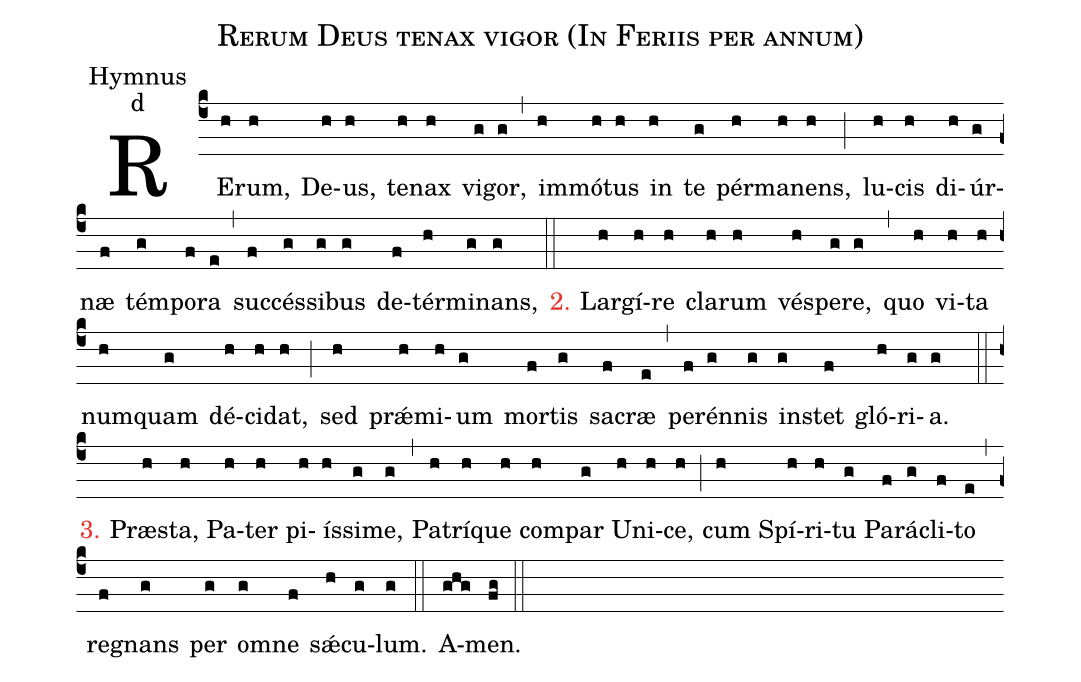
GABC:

name:Rerum Deus tenax vigor (In Feriis per annum);
office-part:Hymnus;
mode:d;
%%
(c4)RE(h)rum,(h) De(h)us,(h) te(h)nax(h) vi(g)gor,(g) (,)
im(h)mó(h)tus(h) in(h) te(g) pér(h)ma(h)nens,(h) (;)
lu(h)cis(h) di(h)úr(g)næ(f) tém(g)po(f)ra(e) (,)
suc(f)cés(g)si(g)bus(g) de(f)tér(h)mi(g)nans,(g) (::)

<c>2.</c> Lar(h)gí(h)re(h) cla(h)rum(h) vés(h)pe(g)re,(g) (,)
quo(h) vi(h)ta(h) num(h)quam(g) dé(h)ci(h)dat,(h) (;)
sed(h) prǽ(h)mi(h)um(g) mor(f)tis(g) sa(f)cræ(e) (,)
per(f)én(g)nis(g) in(g)stet(f) gló(h)ri(g)a.(g) (::)

<c>3.</c> Præ(h)sta,(h) Pa(h)ter(h) pi(h)ís(h)si(g)me,(g) (,)
Pa(h)trí(h)que(h) com(h)par(g) U(h)ni(h)ce,(h) (;)
cum(h) Spí(h)ri(h)tu(g) Pa(f)rá(g)cli(f)to(e) (,)
re(f)gnans(g) per(g) om(g)ne(f) sǽ(h)cu(g)lum.(g) (::)

A(ghg)men.(fg) (::)
